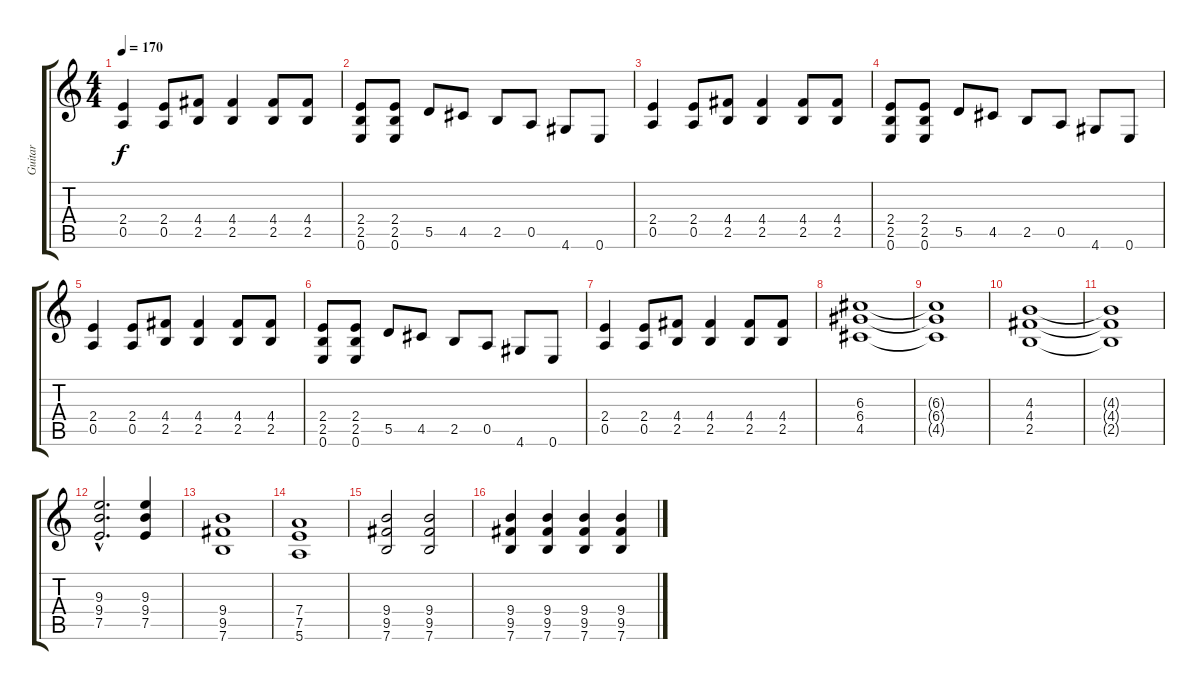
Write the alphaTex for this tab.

\track ("Guitar " "Guitar ") {instrument distortionguitar}
\staff {score tabs}
\tuning (E4 B3 G3 D3 A2 E2) {hide}
\ts (4 4)
\tempo 170
\clef g2
\ks c
(2.4 0.5).4{dy f} (2.4 0.5).8 (4.4 2.5).8 (4.4 2.5).4 (4.4 2.5).8 (4.4 2.5).8 |
(2.4 2.5 0.6).8 (2.4 2.5 0.6).8 5.5.8 4.5.8 2.5.8 0.5.8 4.6.8 0.6.8 |
(2.4 0.5).4 (2.4 0.5).8 (4.4 2.5).8 (4.4 2.5).4 (4.4 2.5).8 (4.4 2.5).8 |
(2.4 2.5 0.6).8 (2.4 2.5 0.6).8 5.5.8 4.5.8 2.5.8 0.5.8 4.6.8 0.6.8 |
(2.4 0.5).4 (2.4 0.5).8 (4.4 2.5).8 (4.4 2.5).4 (4.4 2.5).8 (4.4 2.5).8 |
(2.4 2.5 0.6).8 (2.4 2.5 0.6).8 5.5.8 4.5.8 2.5.8 0.5.8 4.6.8 0.6.8 |
(2.4 0.5).4 (2.4 0.5).8 (4.4 2.5).8 (4.4 2.5).4 (4.4 2.5).8 (4.4 2.5).8 |
(6.3 6.4 4.5).1 |
(6.3{t} 6.4{t} 4.5{t}).1 |
(4.3 4.4 2.5).1 |
(4.3{t} 4.4{t} 2.5{t}).1 |
(9.3{hac} 9.4{hac} 7.5{hac}).2{d} (9.3 9.4 7.5).4 |
(9.4 9.5 7.6).1 |
(7.4 7.5 5.6).1 |
(9.4 9.5 7.6).2 (9.4 9.5 7.6).2 |
(9.4 9.5 7.6).4 (9.4 9.5 7.6).4 (9.4 9.5 7.6).4 (9.4 9.5 7.6).4
